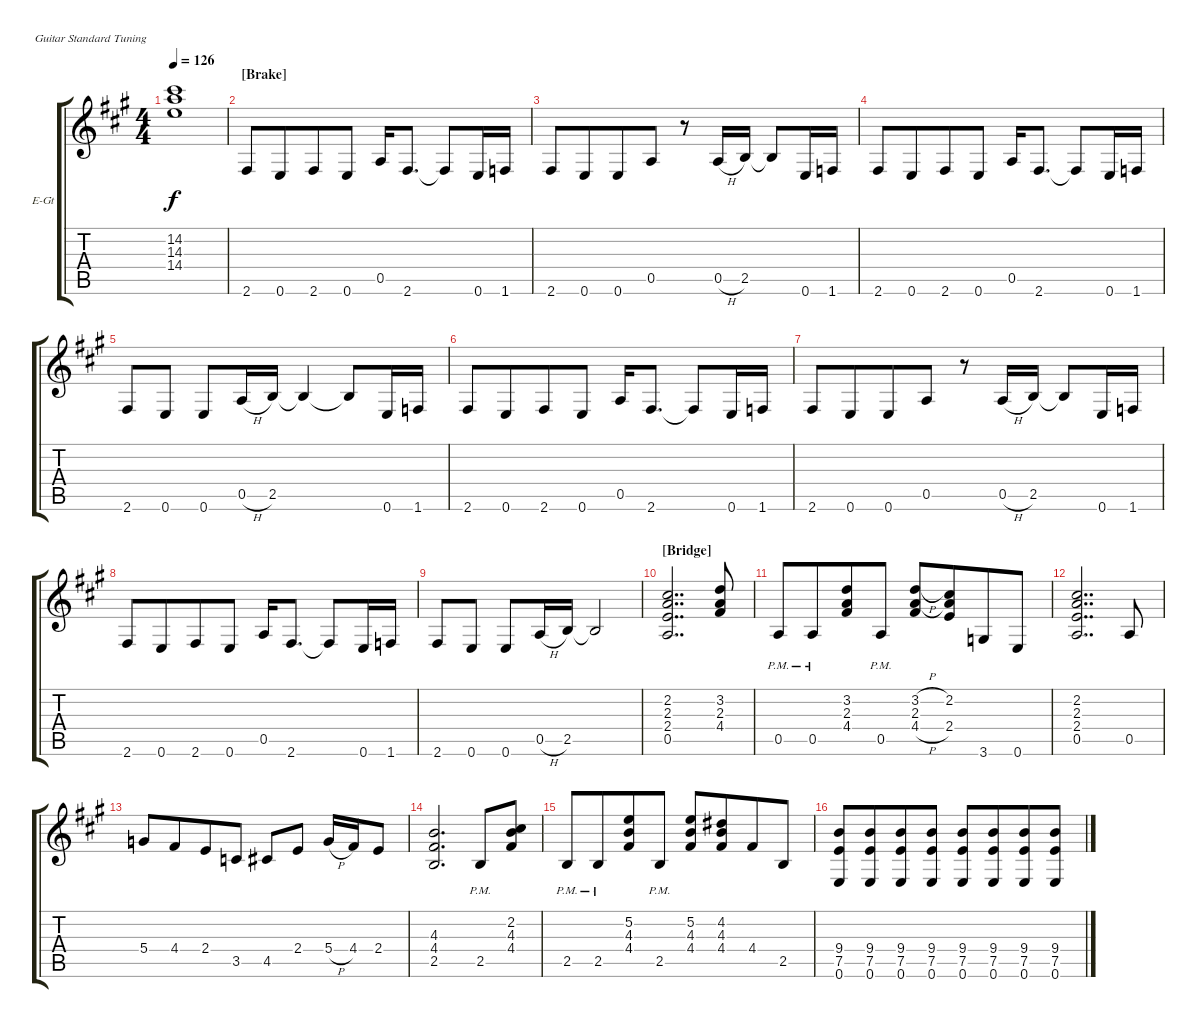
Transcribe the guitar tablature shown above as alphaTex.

\defaultSystemsLayout 4
\bracketExtendMode groupsimilarinstruments
\firstSystemTrackNameOrientation horizontal
\otherSystemsTrackNameOrientation horizontal
\track ("Guitar" "E-Gt") {instrument overdrivenguitar}
\staff {score tabs}
\tuning (E4 B3 G3 D3 A2 E2)
\ts (4 4)
\tempo 126
\clef g2
\ks a
(14.2{t} 14.3{t} 14.4{t}).1{dy f} |
\section ("" "[Brake]")
2.6.8 0.6.8{beam merge} 2.6.8{beam merge} 0.6.8 0.5.16 2.6.8{d} 2.6{t}.8 0.6.16 1.6.16 |
2.6.8 0.6.8{beam merge} 0.6.8 0.5.8 r.8 0.5{h}.16 2.5.16 2.5{t}.8 0.6.16 1.6.16 |
2.6.8 0.6.8{beam merge} 2.6.8 0.6.8 0.5.16 2.6.8{d} 2.6{t}.8 0.6.16 1.6.16 |
2.6.8 0.6.8 0.6.8 0.5{h}.16 2.5.16 2.5{t}.4 2.5{t}.8 0.6.16 1.6.16 |
2.6.8 0.6.8{beam merge} 2.6.8 0.6.8 0.5.16 2.6.8{d} 2.6{t}.8 0.6.16 1.6.16 |
2.6.8 0.6.8{beam merge} 0.6.8 0.5.8 r.8 0.5{h}.16 2.5.16 2.5{t}.8 0.6.16 1.6.16 |
2.6.8 0.6.8{beam merge} 2.6.8 0.6.8 0.5.16 2.6.8{d} 2.6{t}.8 0.6.16 1.6.16 |
2.6.8 0.6.8 0.6.8 0.5{h}.16 2.5.16 2.5{t}.2 |
\section ("" "[Bridge]")
(2.2 2.3 2.4 0.5).2{dd} (4.4 2.3 3.2).8 |
0.5{pm}.8 0.5{pm}.8{beam merge} (4.4 2.3 3.2).8 0.5{pm}.8 (4.4{h} 2.3 3.2{h}).8 (2.2 2.3{t} 2.4).8{beam merge} 3.6.8 0.6.8 |
(2.2 2.3 2.4 0.5).2{dd} 0.5.8 |
5.4.8 4.4.8{beam merge} 2.4.8 3.5.8 4.5.8 2.4.8 5.4{h}.16 4.4.16 2.4.8 |
(2.5 4.4 4.3).2{d} 2.5{pm}.8 (4.4 4.3 2.2).8 |
2.5{pm}.8 2.5{pm}.8{beam merge} (4.4 4.3 5.2).8 2.5{pm}.8 (4.4 4.3 5.2).8 (4.2 4.3 4.4).8{beam merge} 4.4.8 2.5.8 |
(7.5 9.4 0.6).8 (0.6 7.5 9.4).8{beam merge} (0.6 7.5 9.4).8 (0.6 7.5 9.4).8 (0.6 7.5 9.4).8 (0.6 7.5 9.4).8{beam merge} (0.6 7.5 9.4).8 (0.6 7.5 9.4).8
